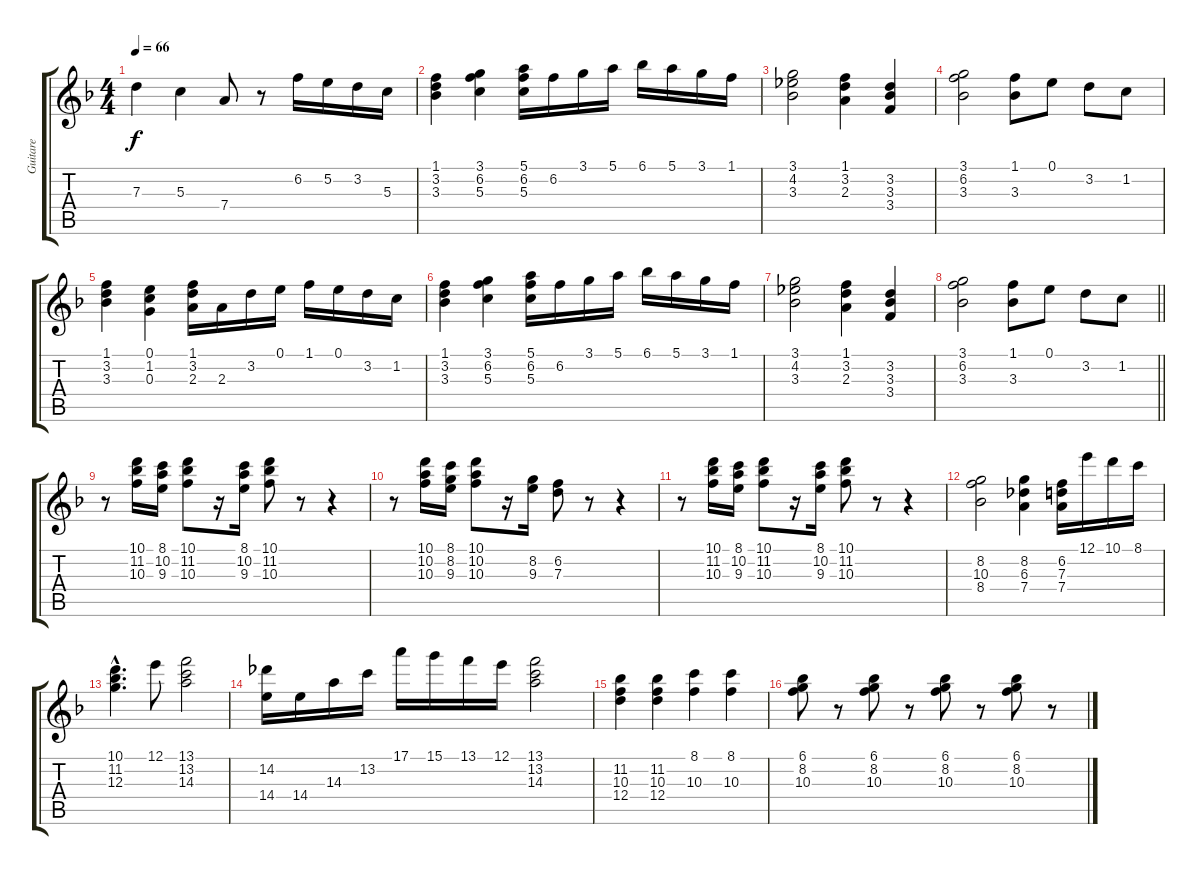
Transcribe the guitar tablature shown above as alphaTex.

\track ("Guitare" "Guitare") {instrument acousticguitarnylon}
\staff {score tabs}
\tuning (E4 B3 G3 D3 A2 E2) {hide}
\ts (4 4)
\tempo 66
\clef g2
\ks f
7.3.4{dy f} 5.3.4 7.4.8 r.8 6.2.16 5.2.16 3.2.16 5.3.16 |
(1.1 3.2 3.3).4 (3.1 6.2 5.3).4 (5.1 6.2 5.3).16 6.2.16 3.1.16 5.1.16 6.1.16 5.1.16 3.1.16 1.1.16 |
(3.1 4.2 3.3).2 (1.1 3.2 2.3).4 (3.2 3.3 3.4).4 |
(3.1 6.2 3.3).2 (1.1 3.3).8 0.1.8 3.2.8 1.2.8 |
(1.1 3.2 3.3).4 (0.1 1.2 0.3).4 (1.1 3.2 2.3).16 2.3.16 3.2.16 0.1.16 1.1.16 0.1.16 3.2.16 1.2.16 |
(1.1 3.2 3.3).4 (3.1 6.2 5.3).4 (5.1 6.2 5.3).16 6.2.16 3.1.16 5.1.16 6.1.16 5.1.16 3.1.16 1.1.16 |
(3.1 4.2 3.3).2 (1.1 3.2 2.3).4 (3.2 3.3 3.4).4 |
\barLineRight lightlight
(3.1 6.2 3.3).2 (1.1 3.3).8 0.1.8 3.2.8 1.2.8 |
r.8 (10.1 11.2 10.3).16 (8.1 10.2 9.3).16 (10.1 11.2 10.3).8 r.16 (8.1 10.2 9.3).16 (10.1 11.2 10.3).8 r.8 r.4 |
r.8 (10.1 10.2 10.3).16 (8.1 8.2 9.3).16 (10.1 10.2 10.3).8 r.16 (8.2 9.3).16 (6.2 7.3).8 r.8 r.4 |
r.8 (10.1 11.2 10.3).16 (8.1 10.2 9.3).16 (10.1 11.2 10.3).8 r.16 (8.1 10.2 9.3).16 (10.1 11.2 10.3).8 r.8 r.4 |
(8.2 10.3 8.4).2 (8.2 6.3 7.4).4 (6.2 7.3 7.4).16 12.1.16 10.1.16 8.1.16 |
(10.1{hac} 11.2 12.3).4{d} 12.1.8 (13.1 13.2 14.3).2 |
(14.2 14.4).16 14.4.16 14.3.16 13.2.16 17.1.16 15.1.16 13.1.16 12.1.16 (13.1 13.2 14.3).2 |
(11.2 10.3 12.4).4 (11.2 10.3 12.4).4 (8.1 10.3).4 (8.1 10.3).4 |
(6.1 8.2 10.3).8 r.8 (6.1 8.2 10.3).8 r.8 (6.1 8.2 10.3).8 r.8 (6.1 8.2 10.3).8 r.8
